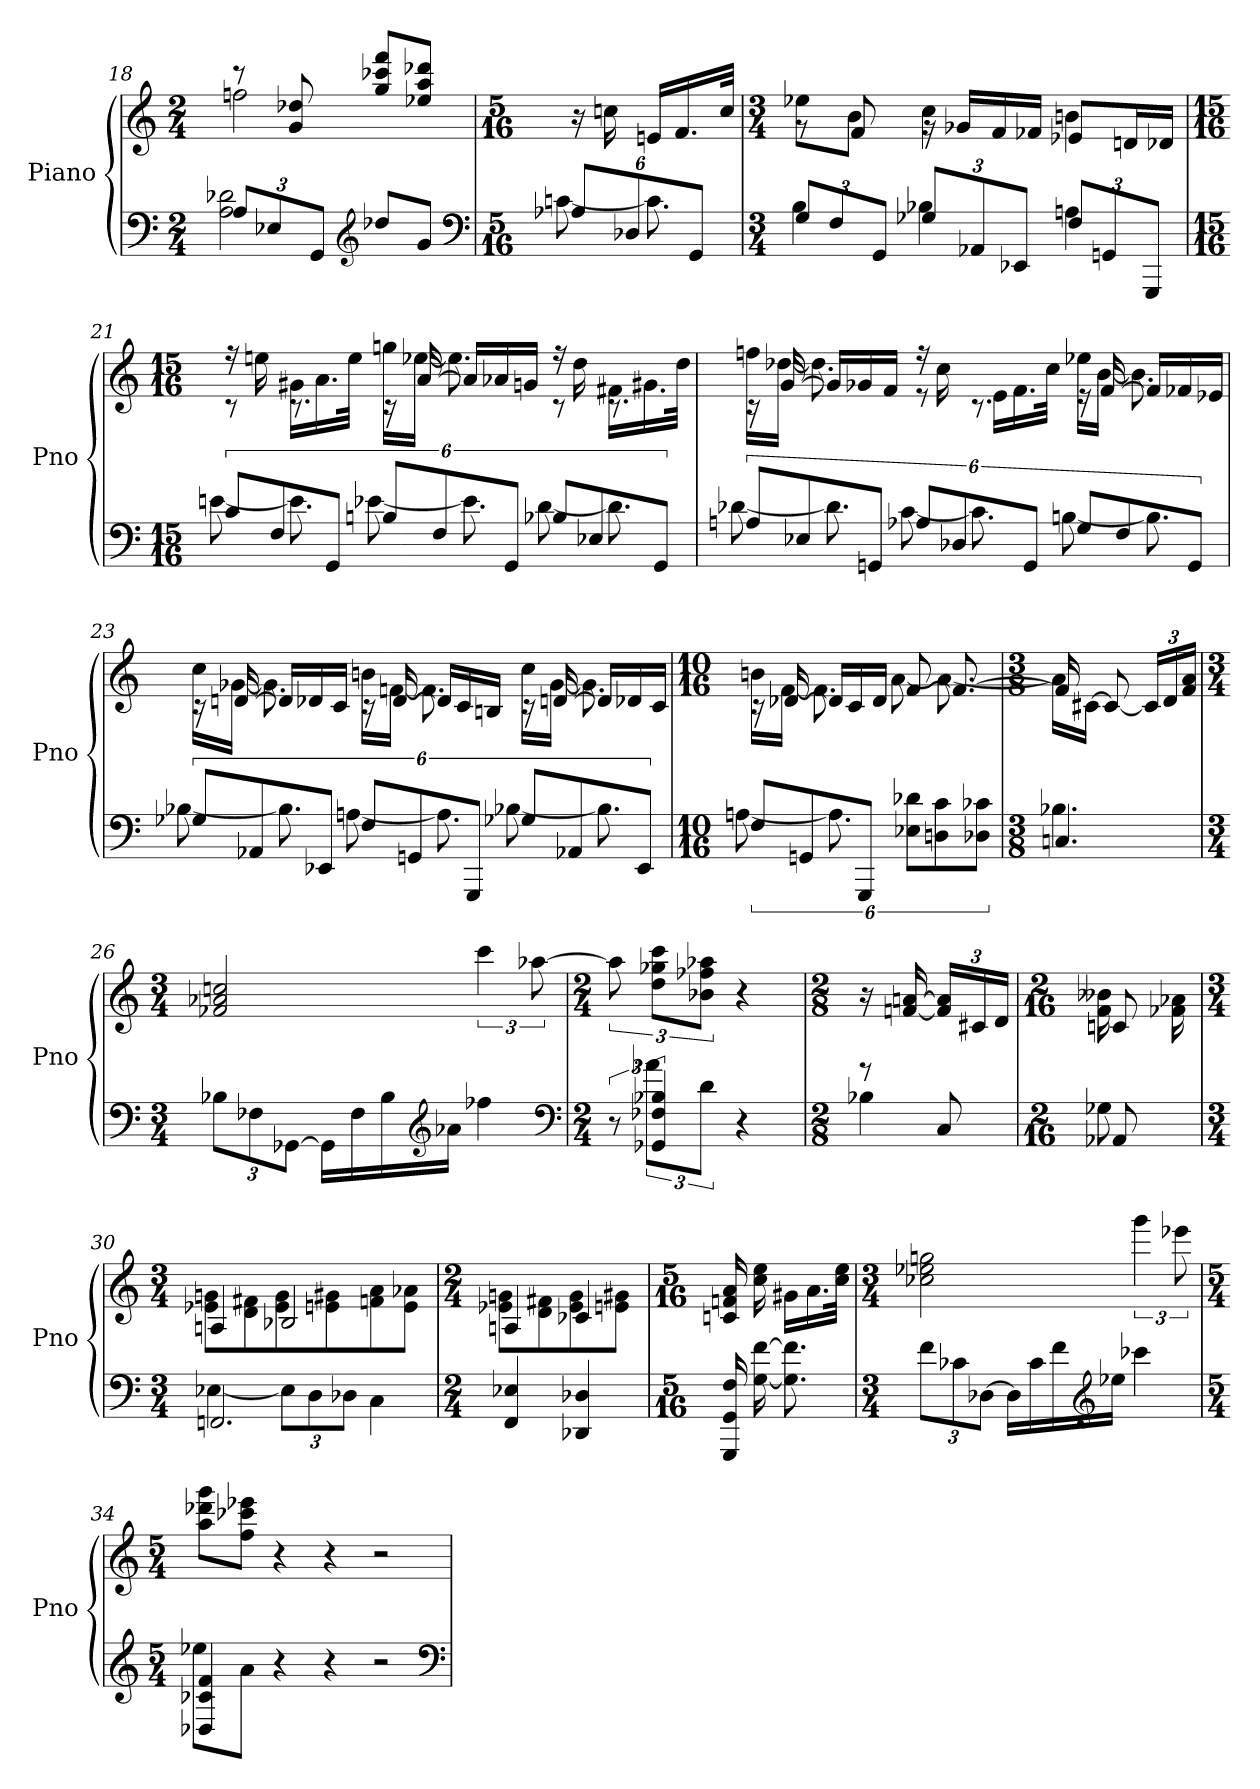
**kern	**kern
*part1	*part1
*staff2	*staff1
*I"Piano	*
*I'Pno	*
*clefF4	*clefG2
*k[]	*k[]
*C:	*C:
*M2/4	*M2/4
=18	=18
*^	*^
12AL	2A 2d-X	8r	2ffn
12E-X	.	.	.
.	.	8g 8dd-X	.
12GGJ	.	.	.
*clefG2	*	*	*
8dd-XL	.	8gg 8ccc-X 8fffL	.
8gJ	.	8ee-X 8aa 8ddd-XJ	.
*	*	*v	*v
*clefF4	*	*
=19	=19	=19
*M5/16	*	*M5/16
48%5A-XL	[8cn	16r
.	.	16ccn
48%5D-X	.	.
.	8.c]	16enLL
.	.	16.f
48%5GGJ	.	.
.	.	32ccJJk
=20	=20	=20
*M3/4	*	*M3/4
*	*	*^
12GL	4B	8rg	8ee-XL
12F	.	.	.
.	.	8f	8bJ
12GGJ	.	.	.
12G-XL	4B-X	16rg	4cc
.	.	16g-XLL	.
12AA-X	.	.	.
.	.	16f	.
12EE-XJ	.	.	.
.	.	16f-XJJ	.
12FL	4An	8e-XL	4bn
12GGn	.	.	.
.	.	16dnL	.
12GGGJ	.	.	.
.	.	16d-XJJ	.
=21	=21	=21	=21
*M15/16	*	*M15/16	*
48%5cL	[8en	8rc	16rff
.	.	.	16een
48%5F	.	.	.
.	8.e]	8.rc	16g#XLL
.	.	.	16.a
48%5GGJ	.	.	.
.	.	.	32eeJJk
48%5BnL	[8e-X	16rc	16ggnLL
.	.	[16a	[16ee-XJJ
48%5F	.	.	.
.	8.e-]	16aLL]	8.ee-]
.	.	16a-X	.
48%5GGJ	.	.	.
.	.	16gnJJ	.
48%5B-XL	[8d	8rc	16rff
.	.	.	16dd
48%5E-X	.	.	.
.	8.d]	8.rc	16f#XLL
.	.	.	16.g#X
48%5GGJ	.	.	.
.	.	.	32ddJJk
=22	=22	=22	=22
48%5AnL	[8d-X	16rc	16ffnLL
.	.	[16g	[16dd-XJJ
48%5E-X	.	.	.
.	8.d-]	16gLL]	8.dd-]
.	.	16g-X	.
48%5GGnJ	.	.	.
.	.	16fJJ	.
48%5A-XL	[8c	8re	16rff
.	.	.	16cc
48%5D-X	.	.	.
.	8.c]	8.rc	16eLL
.	.	.	16.f
48%5GGJ	.	.	.
.	.	.	32ccJJk
48%5GL	[8Bn	16re	16ee-XLL
.	.	[16f	[16bJJ
48%5F	.	.	.
.	8.B]	16fLL]	8.b]
.	.	16f-X	.
48%5GGJ	.	.	.
.	.	16e-XJJ	.
=23	=23	=23	=23
48%5G-XL	[8B-X	16rc	16ccLL
.	.	[16dn	[16g-XJJ
48%5AA-X	.	.	.
.	8.B-]	16dLL]	8.g-]
.	.	16d-X	.
48%5EE-XJ	.	.	.
.	.	16cJJ	.
48%5FL	[8An	16rc	16bnLL
.	.	[16d-	[16fnJJ
48%5GGn	.	.	.
.	8.A]	16d-LL]	8.f]
.	.	16c	.
48%5GGGJ	.	.	.
.	.	16BnJJ	.
48%5G-XL	[8B-X	16rc	16ccLL
.	.	[16dn	[16g-JJ
48%5AA-X	.	.	.
.	8.B-]	16dLL]	8.g-]
.	.	16d-X	.
48%5EE-J	.	.	.
.	.	16cJJ	.
=24	=24	=24	=24
*M10/16	*	*M10/16	*
48%5FL	[8An	16rc	16bnLL
.	.	[16d-X	[16fJJ
48%5GGn	.	.	.
.	8.A]	16d-LL]	8.f]
.	.	16c	.
48%5GGGJ	.	.	.
.	.	16d-JJ	.
48%5E-X 48%5d-XL	8ryy	[8f	[8a
48%5Dn 48%5c	.	.	.
.	8.ryy	8.f_	8.a_
48%5D-X 48%5c-XJ	.	.	.
=25	=25	=25	=25
*M3/8	*	*M3/8	*
4.Cn	4.B-X	16f]	16aLL]
.	.	16ryy	[16c#XJJ
.	.	8ryy	8c#_
.	.	8ryy	24c#LL]
.	.	.	24d
.	.	.	24f 24aJJ
*v	*v	*	*
*	*v	*v
=26	=26
*M3/4	*M3/4
12B-XL	2f-X 2a-X 2ccn
12F-X	.
[12GG-XJ	.
16GG-LL]	.
16F-	.
16B-	.
*clefG2	*
16a-XJJ	.
4ff-X	6ccc
.	[12aa-X
*clefF4	*
=27	=27
*M2/4	*M2/4
*^	*
12r	12ryy	12aa-]
6GG-X 6F-X 6B-X	12a-XL	12dd 12gg-X 12cccL
.	12dJ	12b-X 12ff-X 12aa-XJ
4r	4ryy	4r
=28	=28	=28
*M2/8	*	*M2/8
8r	4B-X	16r
.	.	[16fn [16an
8C	.	24f] 24a]LL
.	.	24c#X
.	.	24dJJ
=29	=29	=29
*M2/16	*	*M2/16
*	*	*^
8AA-X	8G-X	8cn	16f 16b--X
.	.	.	16f-X 16a-X
=30	=30	=30	=30
*M3/4	*	*M3/4	*
2.FFn	[4E-X	4An	8e-X 8gnL
.	.	.	8d 8f#X
.	12E-L]	2B-X	8e- 8g
.	12D	.	.
.	.	.	8en 8g#X
.	12D-XJ	.	.
.	4C	.	8fn 8a
.	.	.	8e 8a-XJ
*v	*v	*	*
=31	=31	=31
*M2/4	*M2/4	*
4FF 4E-X	4An	8e-X 8gnL
.	.	8d 8f#X
4DD-X 4D-X	4c-X	8e- 8g
.	.	8en 8g#XJ
*	*v	*v
=32	=32
*M5/16	*M5/16
16GGG 16GG 16F	16cn 16fn 16a
[16G [16f	16cc 16ee
8.G] 8.f]	16g#XLL
.	16.a
.	32cc 32eeJJk
=33	=33
*M3/4	*M3/4
12fL	2cc-X 2ee-X 2ggn
12c-X	.
[12D-XJ	.
16D-LL]	.
16c-	.
16f	.
*clefG2	*
16ee-XJJ	.
4ccc-X	6ggg
.	12eee-X
=34	=34
*M5/4	*M5/4
*^	*
4D-X 4c-X 4f	8ee-XL	8aa 8ddd-X 8gggL
.	8aJ	8ff 8ccc-X 8eee-XJ
4r	4ryy	4r
4r	4ryy	4r
2r	2ryy	2r
*v	*v	*
*clefF4	*
=	=
*-	*-
